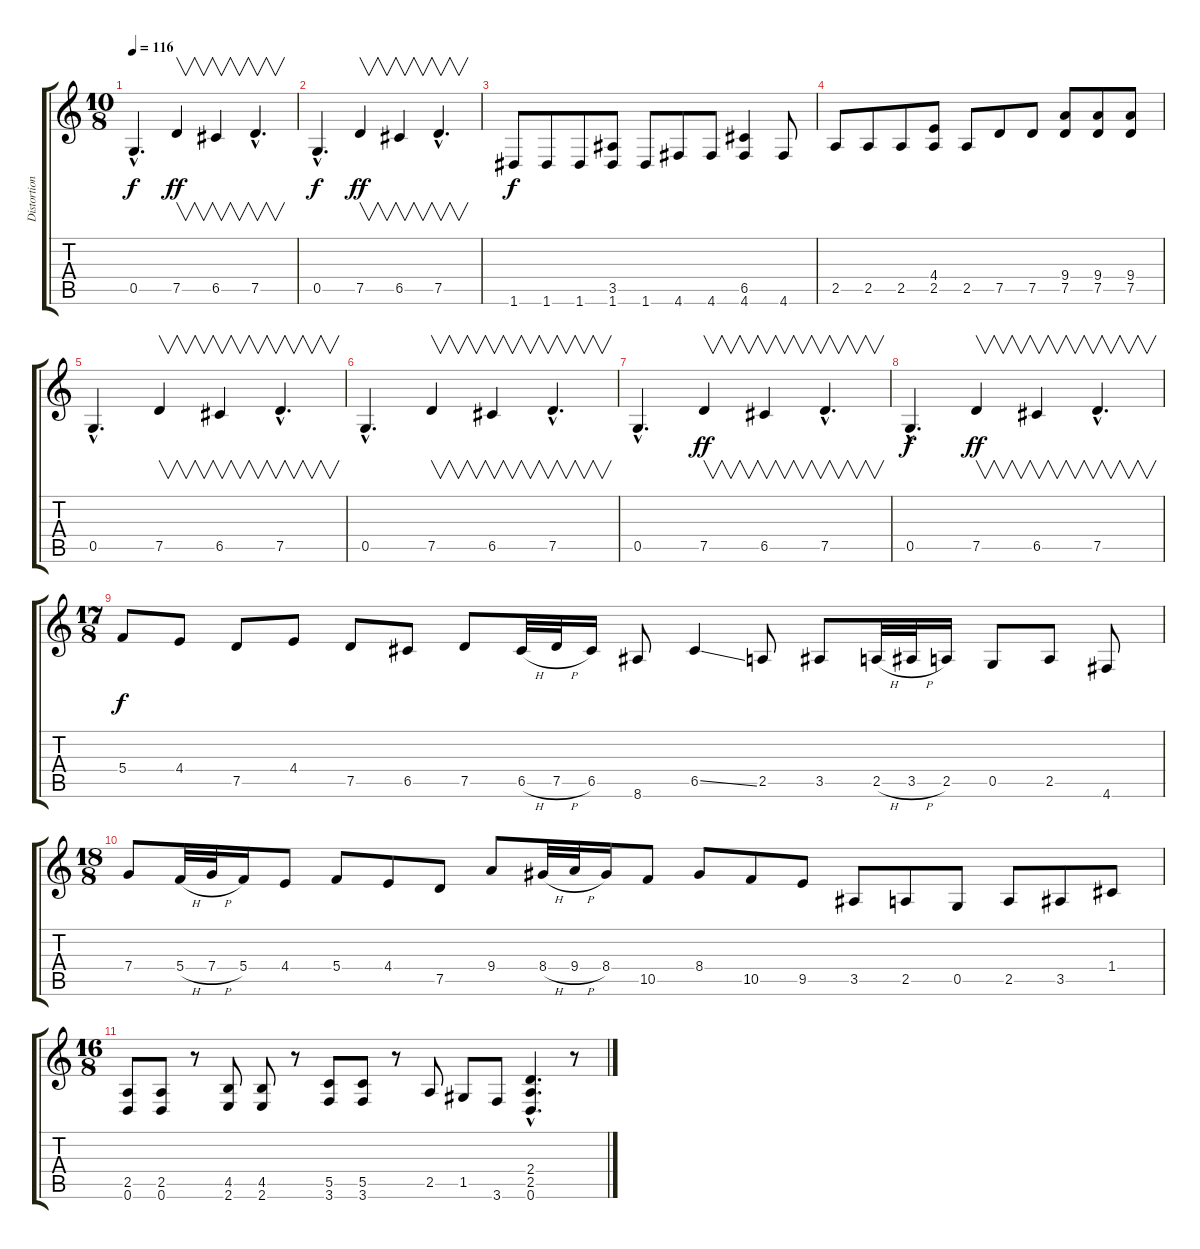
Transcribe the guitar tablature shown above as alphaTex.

\track ("Distortion Guitar" "Distortion") {instrument distortionguitar}
\staff {score tabs}
\tuning (D4 A3 F3 C3 G2 D2) {hide}
\ts (10 8)
\tempo 116
\clef g2
\ks c
0.5{hac}.4{d dy f} 7.5.4{v dy ff} 6.5.4{v} 7.5{hac}.4{v d} |
0.5{hac}.4{d dy f} 7.5.4{v dy ff} 6.5.4{v} 7.5{hac}.4{v d} |
1.6.8{dy f} 1.6.8 1.6.8 (3.5 1.6).8 1.6.8 4.6.8 4.6.8 (6.5 4.6).4 4.6.8 |
2.5.8 2.5.8 2.5.8 (4.4 2.5).8 2.5.8 7.5.8 7.5.8 (9.4 7.5).8 (9.4 7.5).8 (9.4 7.5).8 |
0.5{hac}.4{d} 7.5.4{v} 6.5.4{v} 7.5{hac}.4{v d} |
0.5{hac}.4{d} 7.5.4{v} 6.5.4{v} 7.5{hac}.4{v d} |
0.5{hac}.4{d} 7.5.4{v dy ff} 6.5.4{v} 7.5{hac}.4{v d} |
0.5{hac}.4{d dy f} 7.5.4{v dy ff} 6.5.4{v} 7.5{hac}.4{v d} |
\ts (17 8)
5.4.8{dy f} 4.4.8 7.5.8 4.4.8 7.5.8 6.5.8 7.5.8 6.5{h}.32 7.5{h}.32 6.5.16 8.6.8 6.5{ss}.4 2.5.8 3.5.8 2.5{h}.32 3.5{h}.32 2.5.16 0.5.8 2.5.8 4.6.8 |
\ts (18 8)
7.4.8 5.4{h}.32 7.4{h}.32 5.4.16 4.4.8 5.4.8 4.4.8 7.5.8 9.4.8 8.4{h}.32 9.4{h}.32 8.4.16 10.5.8 8.4.8 10.5.8 9.5.8 3.5.8 2.5.8 0.5.8 2.5.8 3.5.8 1.4.8 |
\ts (16 8)
(2.5 0.6).8 (2.5 0.6).8 r.8 (4.5 2.6).8 (4.5 2.6).8 r.8 (5.5 3.6).8 (5.5 3.6).8 r.8 2.5.8 1.5.8 3.6.8 (2.4{hac} 2.5{hac} 0.6{hac}).4{d} r.8
